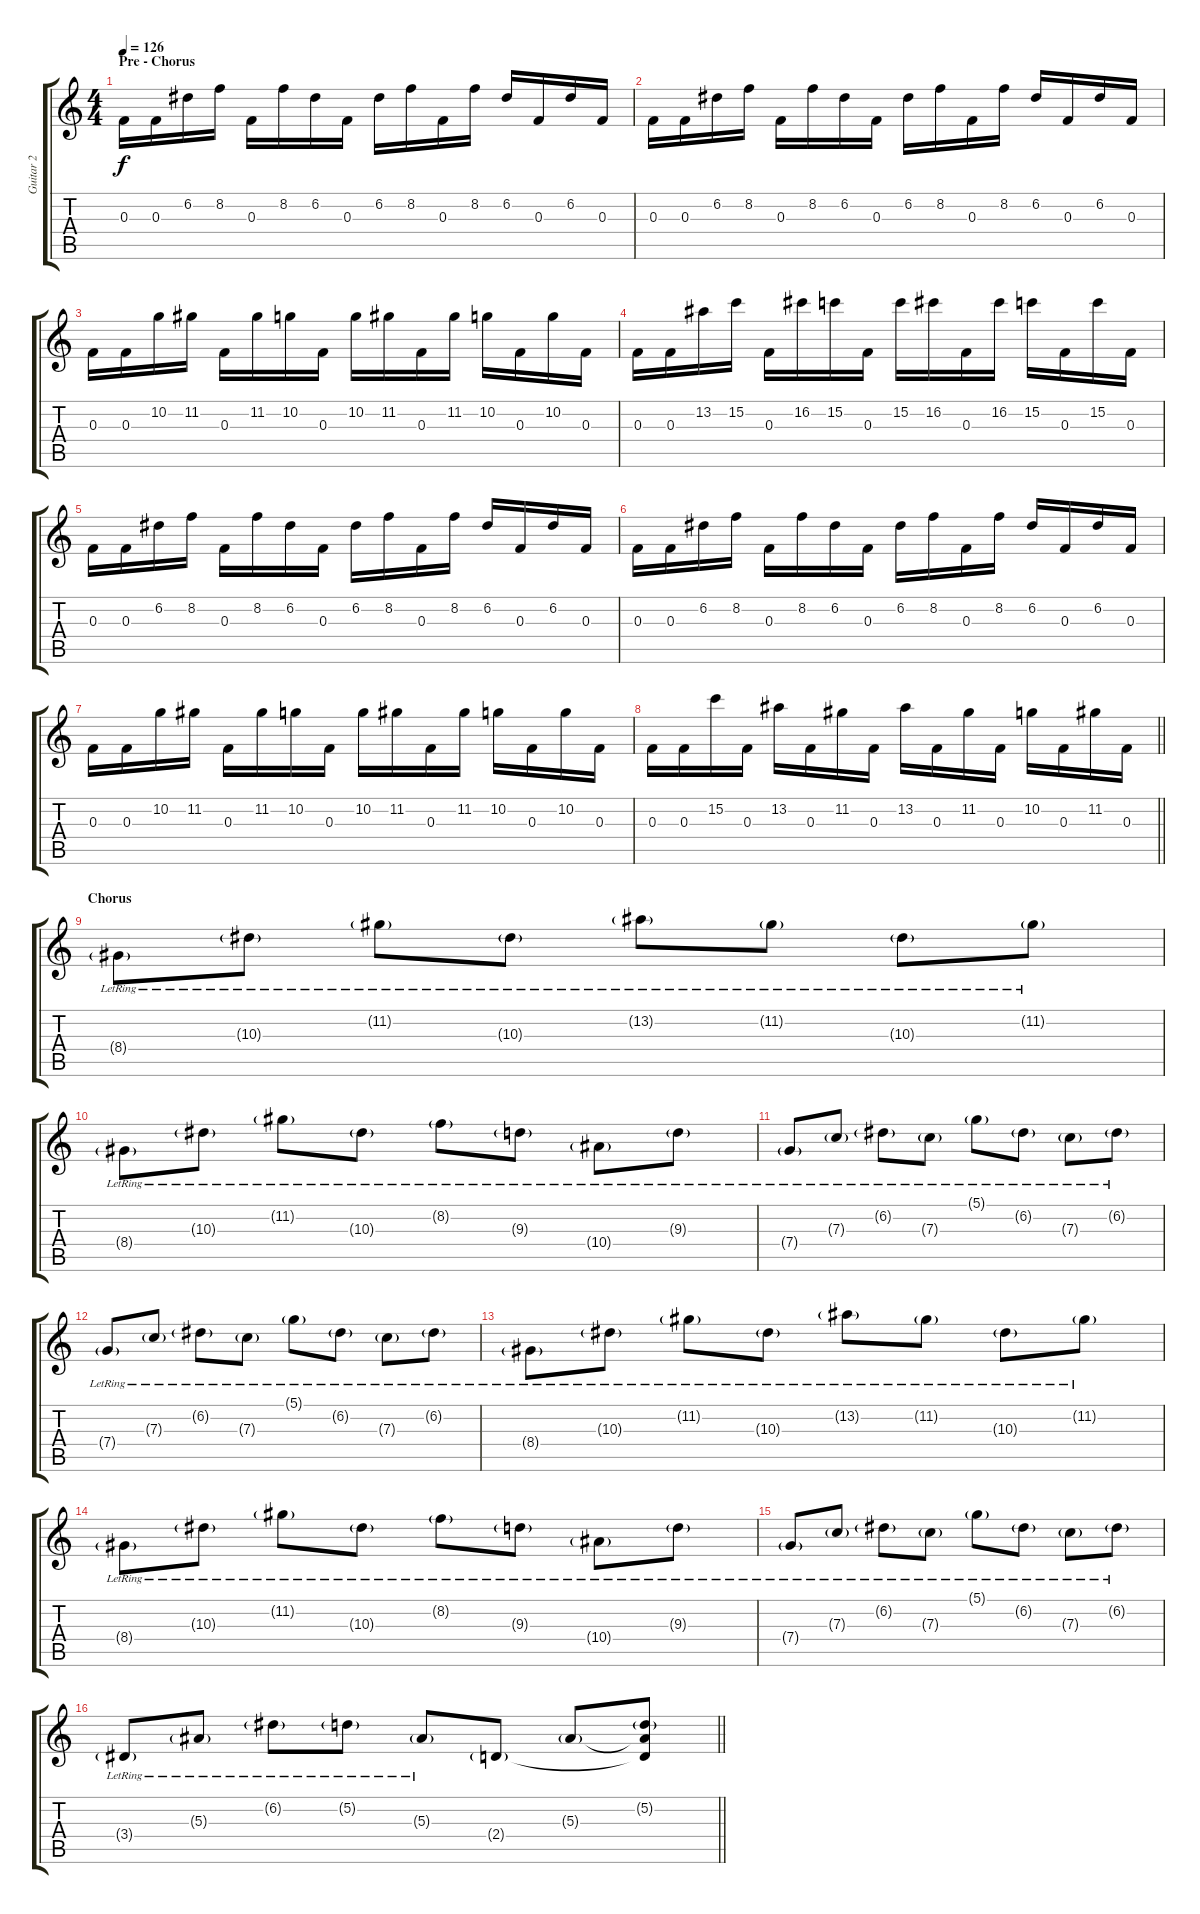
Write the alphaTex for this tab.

\track ("Guitar 2" "Guitar 2") {instrument overdrivenguitar}
\staff {score tabs}
\tuning (D4 A3 F3 C3 G2 C2) {hide}
\ts (4 4)
\section ("" "Pre - Chorus")
\tempo 126
\clef g2
\ks c
0.3.16{dy f} 0.3.16 6.2.16 8.2.16 0.3.16 8.2.16 6.2.16 0.3.16 6.2.16 8.2.16 0.3.16 8.2.16 6.2.16 0.3.16 6.2.16 0.3.16 |
0.3.16 0.3.16 6.2.16 8.2.16 0.3.16 8.2.16 6.2.16 0.3.16 6.2.16 8.2.16 0.3.16 8.2.16 6.2.16 0.3.16 6.2.16 0.3.16 |
0.3.16 0.3.16 10.2.16 11.2.16 0.3.16 11.2.16 10.2.16 0.3.16 10.2.16 11.2.16 0.3.16 11.2.16 10.2.16 0.3.16 10.2.16 0.3.16 |
0.3.16 0.3.16 13.2.16 15.2.16 0.3.16 16.2.16 15.2.16 0.3.16 15.2.16 16.2.16 0.3.16 16.2.16 15.2.16 0.3.16 15.2.16 0.3.16 |
0.3.16 0.3.16 6.2.16 8.2.16 0.3.16 8.2.16 6.2.16 0.3.16 6.2.16 8.2.16 0.3.16 8.2.16 6.2.16 0.3.16 6.2.16 0.3.16 |
0.3.16 0.3.16 6.2.16 8.2.16 0.3.16 8.2.16 6.2.16 0.3.16 6.2.16 8.2.16 0.3.16 8.2.16 6.2.16 0.3.16 6.2.16 0.3.16 |
0.3.16 0.3.16 10.2.16 11.2.16 0.3.16 11.2.16 10.2.16 0.3.16 10.2.16 11.2.16 0.3.16 11.2.16 10.2.16 0.3.16 10.2.16 0.3.16 |
\barLineRight lightlight
0.3.16 0.3.16 15.2.16 0.3.16 13.2.16 0.3.16 11.2.16 0.3.16 13.2.16 0.3.16 11.2.16 0.3.16 10.2.16 0.3.16 11.2.16 0.3.16 |
\section ("" "Chorus")
8.4{g lr}.8 10.3{g lr}.8 11.2{g lr}.8 10.3{g lr}.8 13.2{g lr}.8 11.2{g lr}.8 10.3{g lr}.8 11.2{g lr}.8 |
8.4{g lr}.8 10.3{g lr}.8 11.2{g lr}.8 10.3{g lr}.8 8.2{g lr}.8 9.3{g lr}.8 10.4{g lr}.8 9.3{g lr}.8 |
7.4{g lr}.8 7.3{g lr}.8 6.2{g lr}.8 7.3{g lr}.8 5.1{g lr}.8 6.2{g lr}.8 7.3{g lr}.8 6.2{g lr}.8 |
7.4{g lr}.8 7.3{g lr}.8 6.2{g lr}.8 7.3{g lr}.8 5.1{g lr}.8 6.2{g lr}.8 7.3{g lr}.8 6.2{g lr}.8 |
8.4{g lr}.8 10.3{g lr}.8 11.2{g lr}.8 10.3{g lr}.8 13.2{g lr}.8 11.2{g lr}.8 10.3{g lr}.8 11.2{g lr}.8 |
8.4{g lr}.8 10.3{g lr}.8 11.2{g lr}.8 10.3{g lr}.8 8.2{g lr}.8 9.3{g lr}.8 10.4{g lr}.8 9.3{g lr}.8 |
7.4{g lr}.8 7.3{g lr}.8 6.2{g lr}.8 7.3{g lr}.8 5.1{g lr}.8 6.2{g lr}.8 7.3{g lr}.8 6.2{g lr}.8 |
\barLineRight lightlight
3.4{g lr}.8 5.3{g lr}.8 6.2{g lr}.8 5.2{g lr}.8 5.3{g lr}.8 2.4{g}.8 5.3{g}.8 (5.2{g} 5.3{t} 2.4{t}).8
